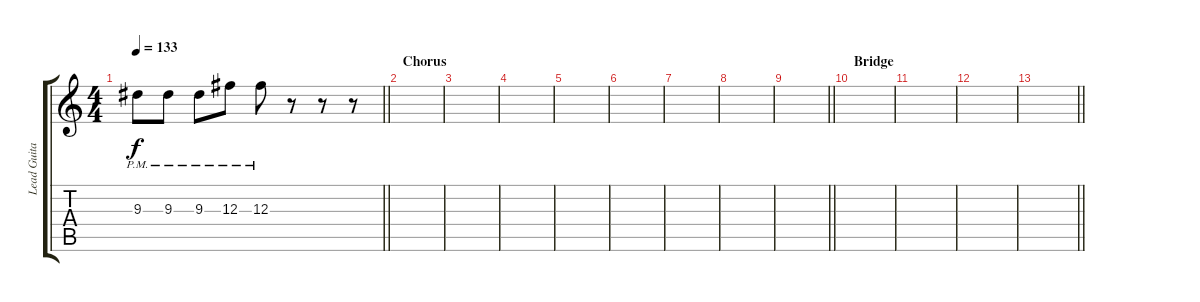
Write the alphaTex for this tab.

\track ("Lead Guitar" "Lead Guita") {instrument distortionguitar}
\staff {score tabs}
\tuning (Eb4 Bb3 Gb3 Db3 Ab2 Db2) {hide}
\ts (4 4)
\tempo 133
\clef g2
\barLineRight lightlight
\ks c
9.3{pm}.8{dy f} 9.3{pm}.8 9.3{pm}.8 12.3{pm}.8 12.3{pm}.8 r.8 r.8 r.8 |
\section ("" "Chorus")
|
|
|
|
|
|
|
\barLineRight lightlight
|
\section ("" "Bridge")
|
|
|
\barLineRight lightlight
